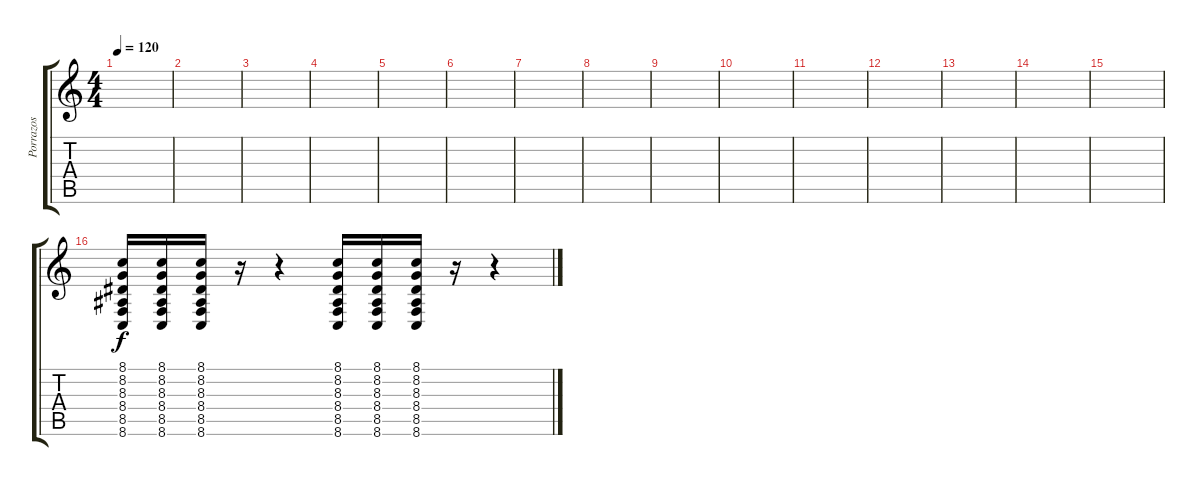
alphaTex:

\track ("Porrazos" "Porrazos") {instrument synthdrum}
\staff {score tabs}
\tuning (E4 B3 G3 D3 A2 E2) {hide}
\ts (4 4)
\tempo 120
\clef g2
\ks c
|
|
|
|
|
|
|
|
|
|
|
|
|
|
|
(8.1 8.2 8.3 8.4 8.5 8.6).16{volume 10} (8.1 8.2 8.3 8.4 8.5 8.6).16 (8.1 8.2 8.3 8.4 8.5 8.6).16 r.16 r.4 (8.1 8.2 8.3 8.4 8.5 8.6).16 (8.1 8.2 8.3 8.4 8.5 8.6).16 (8.1 8.2 8.3 8.4 8.5 8.6).16 r.16 r.4
